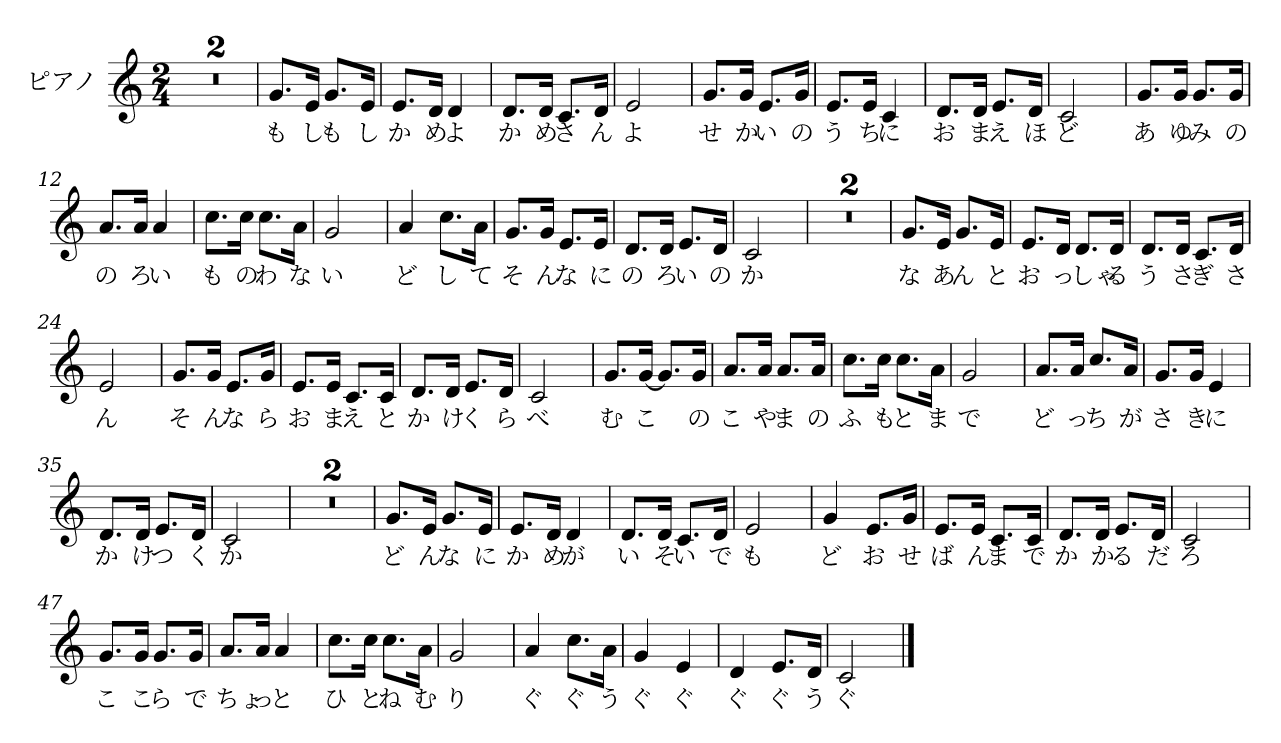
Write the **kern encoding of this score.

**kern	**text
*part1	*part1
*staff1	*staff1
*I"ピアノ	*
*clefG2	*
*k[]	*
*M2/4	*
*MM108	*
=1	=1
2r	.
=2	=2
2r	.
=3	=3
!	!LO:LY:b
8.g/L	も
!	!LO:LY:b
16e/Jk	し
!	!LO:LY:b
8.g/L	も
!	!LO:LY:b
16e/Jk	し
=4	=4
!	!LO:LY:b
8.e/L	か
!	!LO:LY:b
16d/Jk	め
!	!LO:LY:b
4d/	よ
=5	=5
!	!LO:LY:b
8.d/L	か
!	!LO:LY:b
16d/Jk	め
!	!LO:LY:b
8.c/L	さ
!	!LO:LY:b
16d/Jk	ん
=6	=6
!	!LO:LY:b
2e/	よ
=7	=7
!	!LO:LY:b
8.g/L	せ
!	!LO:LY:b
16g/Jk	か
!	!LO:LY:b
8.e/L	い
!	!LO:LY:b
16g/Jk	の
=8	=8
!	!LO:LY:b
8.e/L	う
!	!LO:LY:b
16e/Jk	ち
!	!LO:LY:b
4c/	に
=9	=9
!	!LO:LY:b
8.d/L	お
!	!LO:LY:b
16d/Jk	ま
!	!LO:LY:b
8.e/L	え
!	!LO:LY:b
16d/Jk	ほ
=10	=10
!	!LO:LY:b
2c/	ど
=11	=11
!	!LO:LY:b
8.g/L	あ
!	!LO:LY:b
16g/Jk	ゆ
!	!LO:LY:b
8.g/L	み
!	!LO:LY:b
16g/Jk	の
!!LO:LB:g=z
=12	=12
!	!LO:LY:b
8.a/L	の
!	!LO:LY:b
16a/Jk	ろ
!	!LO:LY:b
4a/	い
=13	=13
!	!LO:LY:b
8.cc\L	も
!	!LO:LY:b
16cc\Jk	の
!	!LO:LY:b
8.cc\L	わ
!	!LO:LY:b
16a\Jk	な
=14	=14
!	!LO:LY:b
2g/	い
=15	=15
!	!LO:LY:b
4a/	ど
!	!LO:LY:b
8.cc\L	し
!	!LO:LY:b
16a\Jk	て
=16	=16
!	!LO:LY:b
8.g/L	そ
!	!LO:LY:b
16g/Jk	ん
!	!LO:LY:b
8.e/L	な
!	!LO:LY:b
16e/Jk	に
=17	=17
!	!LO:LY:b
8.d/L	の
!	!LO:LY:b
16d/Jk	ろ
!	!LO:LY:b
8.e/L	い
!	!LO:LY:b
16d/Jk	の
=18	=18
!	!LO:LY:b
2c/	か
=19	=19
2r	.
=20	=20
2r	.
=21	=21
!	!LO:LY:b
8.g/L	な
!	!LO:LY:b
16e/Jk	あ
!	!LO:LY:b
8.g/L	ん
!	!LO:LY:b
16e/Jk	と
=22	=22
!	!LO:LY:b
8.e/L	お
!	!LO:LY:b
16d/Jk	っ
!	!LO:LY:b
8.d/L	しゃ
!	!LO:LY:b
16d/Jk	る
!!LO:LB:g=z
=23	=23
!	!LO:LY:b
8.d/L	う
!	!LO:LY:b
16d/Jk	さ
!	!LO:LY:b
8.c/L	ぎ
!	!LO:LY:b
16d/Jk	さ
=24	=24
!	!LO:LY:b
2e/	ん
=25	=25
!	!LO:LY:b
8.g/L	そ
!	!LO:LY:b
16g/Jk	ん
!	!LO:LY:b
8.e/L	な
!	!LO:LY:b
16g/Jk	ら
=26	=26
!	!LO:LY:b
8.e/L	お
!	!LO:LY:b
16e/Jk	ま
!	!LO:LY:b
8.c/L	え
!	!LO:LY:b
16c/Jk	と
=27	=27
!	!LO:LY:b
8.d/L	か
!	!LO:LY:b
16d/Jk	け
!	!LO:LY:b
8.e/L	く
!	!LO:LY:b
16d/Jk	ら
=28	=28
!	!LO:LY:b
2c/	べ
=29	=29
!	!LO:LY:b
8.g/L	む
!	!LO:LY:b
[16g/Jk	こ
8.g/L]	.
!	!LO:LY:b
16g/Jk	の
=30	=30
!	!LO:LY:b
8.a/L	こ
!	!LO:LY:b
16a/Jk	や
!	!LO:LY:b
8.a/L	ま
!	!LO:LY:b
16a/Jk	の
=31	=31
!	!LO:LY:b
8.cc\L	ふ
!	!LO:LY:b
16cc\Jk	も
!	!LO:LY:b
8.cc\L	と
!	!LO:LY:b
16a\Jk	ま
=32	=32
!	!LO:LY:b
2g/	で
!!LO:LB:g=z
=33	=33
!	!LO:LY:b
8.a/L	ど
!	!LO:LY:b
16a/Jk	っ
!	!LO:LY:b
8.cc/L	ち
!	!LO:LY:b
16a/Jk	が
=34	=34
!	!LO:LY:b
8.g/L	さ
!	!LO:LY:b
16g/Jk	き
!	!LO:LY:b
4e/	に
=35	=35
!	!LO:LY:b
8.d/L	か
!	!LO:LY:b
16d/Jk	け
!	!LO:LY:b
8.e/L	つ
!	!LO:LY:b
16d/Jk	く
=36	=36
!	!LO:LY:b
2c/	か
=37	=37
2r	.
=38	=38
2r	.
=39	=39
!	!LO:LY:b
8.g/L	ど
!	!LO:LY:b
16e/Jk	ん
!	!LO:LY:b
8.g/L	な
!	!LO:LY:b
16e/Jk	に
=40	=40
!	!LO:LY:b
8.e/L	か
!	!LO:LY:b
16d/Jk	め
!	!LO:LY:b
4d/	が
=41	=41
!	!LO:LY:b
8.d/L	い
!	!LO:LY:b
16d/Jk	そ
!	!LO:LY:b
8.c/L	い
!	!LO:LY:b
16d/Jk	で
=42	=42
!	!LO:LY:b
2e/	も
=43	=43
!	!LO:LY:b
4g/	ど
!	!LO:LY:b
8.e/L	お
!	!LO:LY:b
16g/Jk	せ
=44	=44
!	!LO:LY:b
8.e/L	ば
!	!LO:LY:b
16e/Jk	ん
!	!LO:LY:b
8.c/L	ま
!	!LO:LY:b
16c/Jk	で
!!LO:LB:g=z
=45	=45
!	!LO:LY:b
8.d/L	か
!	!LO:LY:b
16d/Jk	か
!	!LO:LY:b
8.e/L	る
!	!LO:LY:b
16d/Jk	だ
=46	=46
!	!LO:LY:b
2c/	ろ
=47	=47
!	!LO:LY:b
8.g/L	こ
!	!LO:LY:b
16g/Jk	こ
!	!LO:LY:b
8.g/L	ら
!	!LO:LY:b
16g/Jk	で
=48	=48
!	!LO:LY:b
8.a/L	ちょ
!	!LO:LY:b
16a/Jk	っ
!	!LO:LY:b
4a/	と
=49	=49
!	!LO:LY:b
8.cc\L	ひ
!	!LO:LY:b
16cc\Jk	と
!	!LO:LY:b
8.cc\L	ね
!	!LO:LY:b
16a\Jk	む
=50	=50
!	!LO:LY:b
2g/	り
=51	=51
!	!LO:LY:b
4a/	ぐ
!	!LO:LY:b
8.cc\L	ぐ
!	!LO:LY:b
16a\Jk	う
=52	=52
!	!LO:LY:b
4g/	ぐ
!	!LO:LY:b
4e/	ぐ
=53	=53
!	!LO:LY:b
4d/	ぐ
!	!LO:LY:b
8.e/L	ぐ
!	!LO:LY:b
16d/Jk	う
=54	=54
!	!LO:LY:b
2c/	ぐ
==	==
*-	*-
